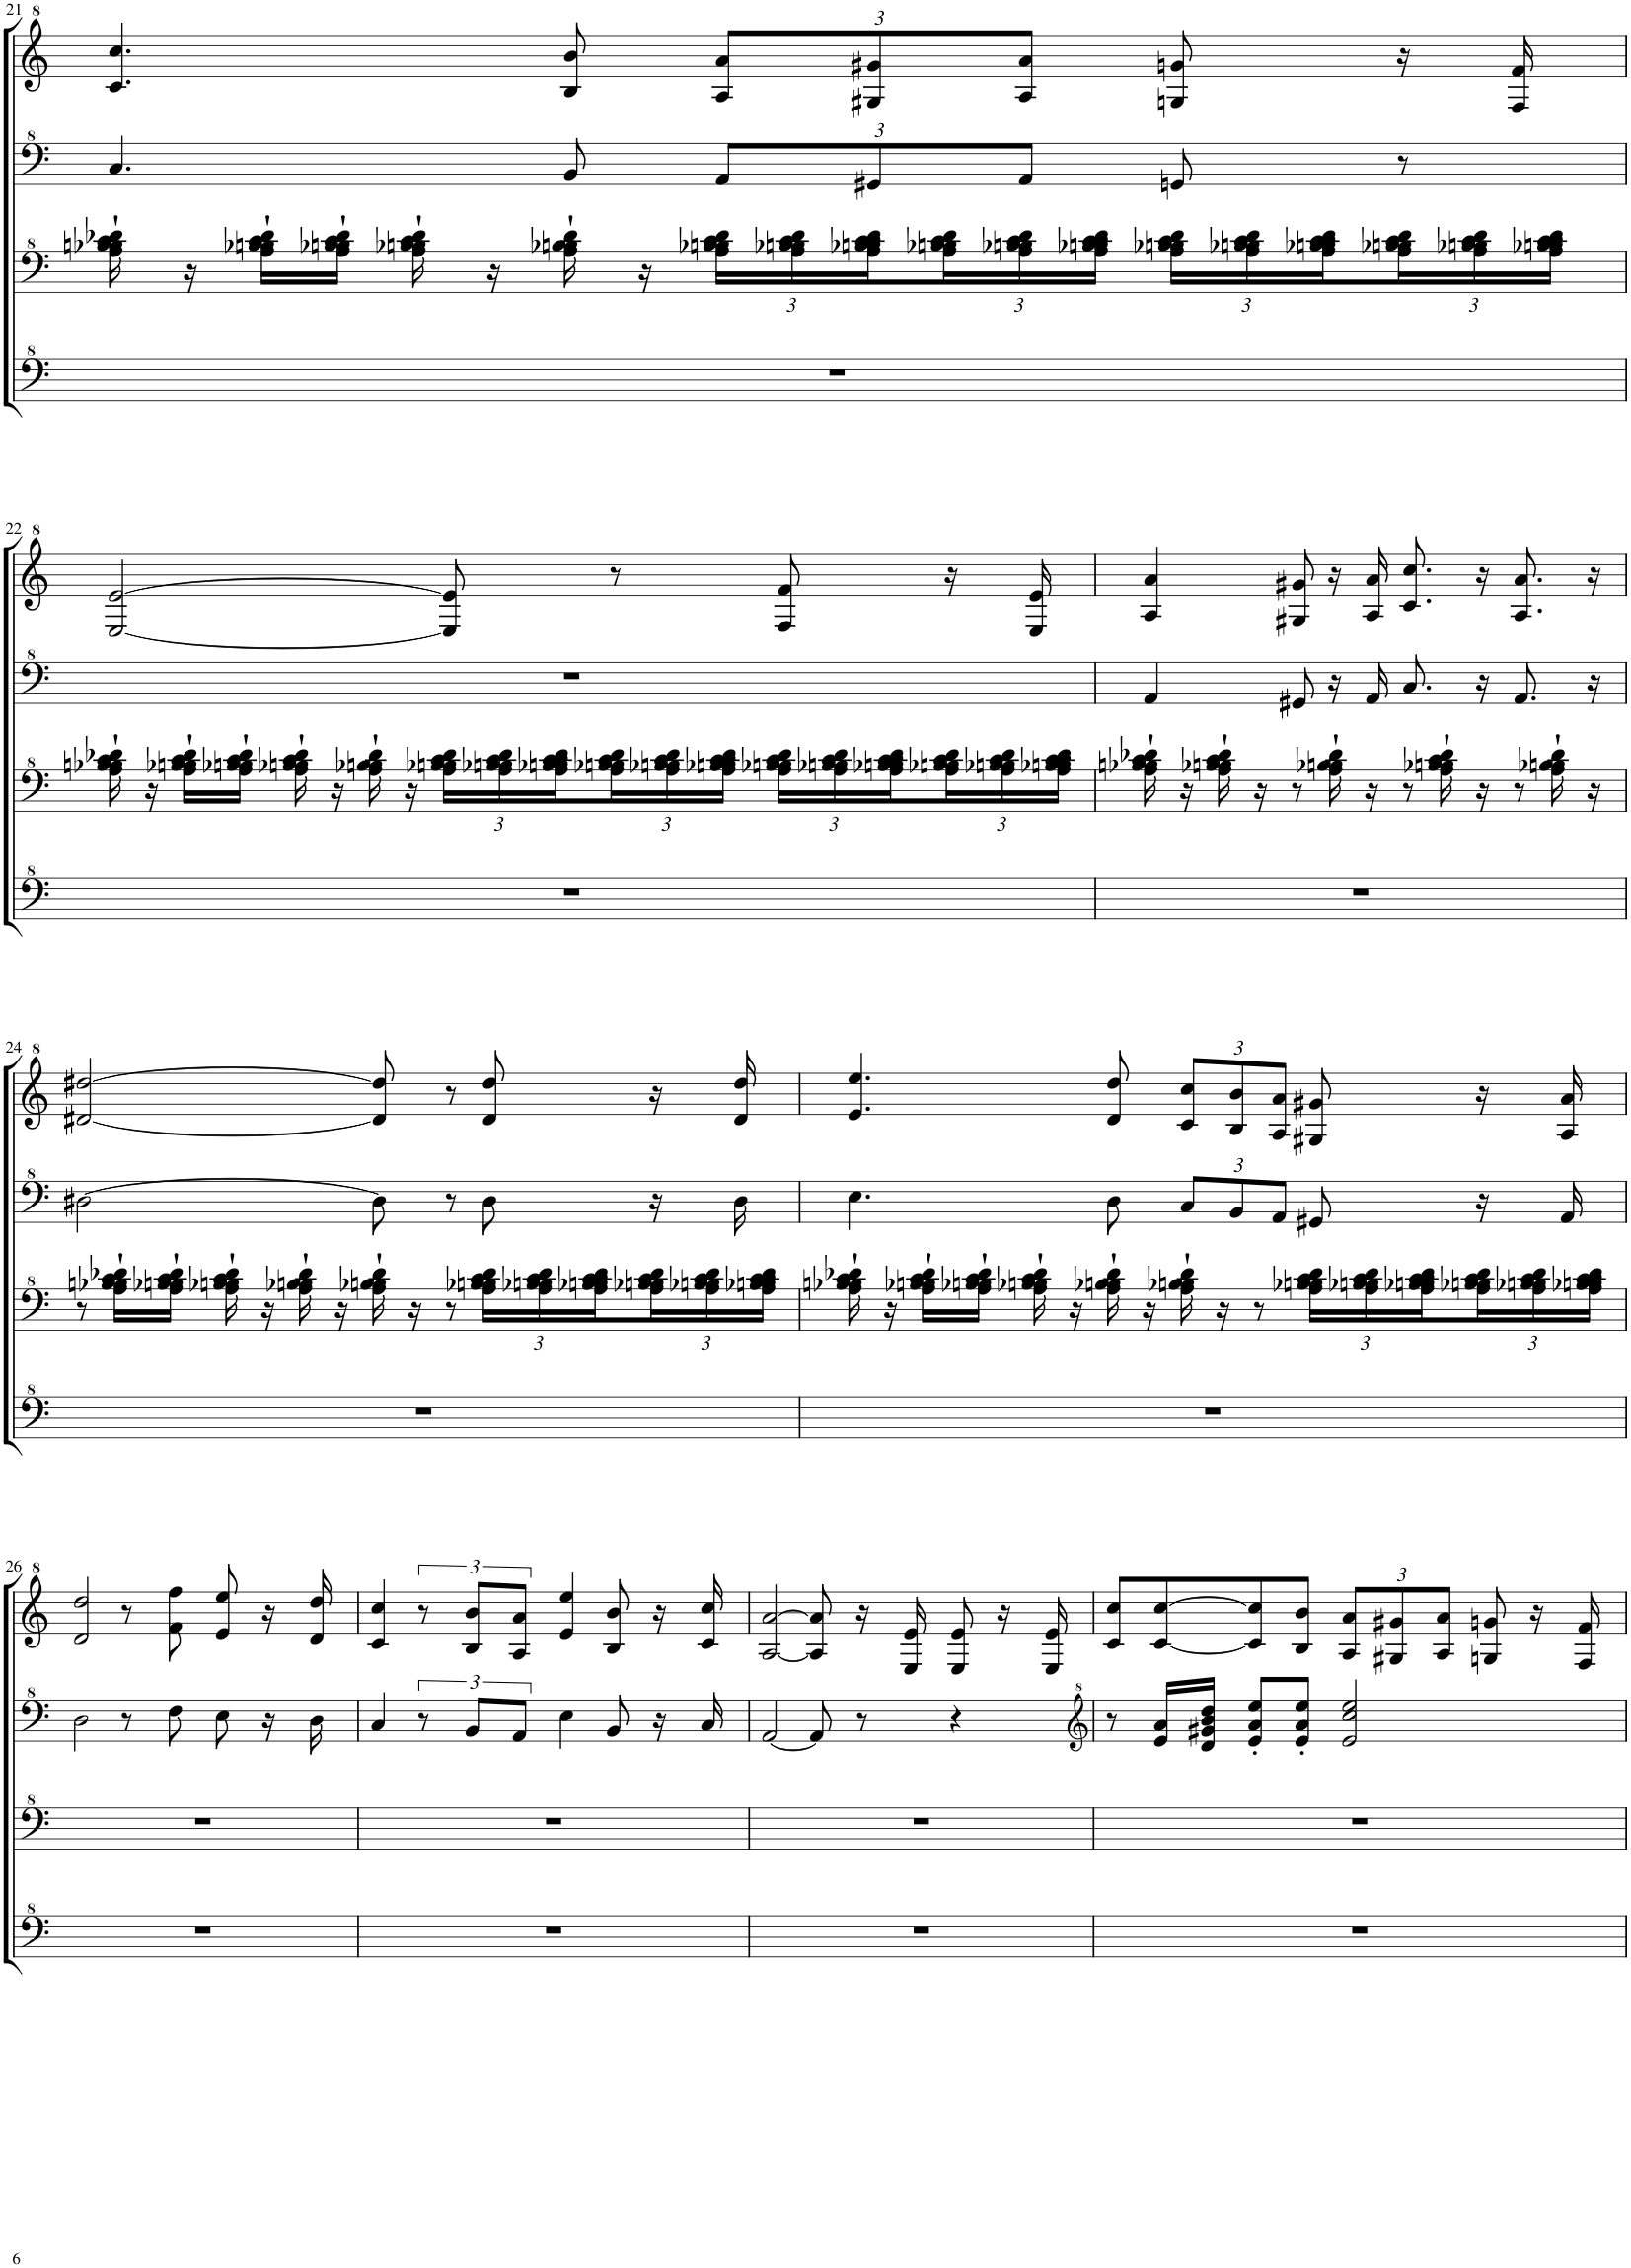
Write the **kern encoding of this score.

**kern	**kern	**kern	**kern
*part1	*part1	*part1	*part1
*staff4	*staff3	*staff2	*staff1
*I"Model III	*	*	*
!!LO:PB:g=z
*clefF^4	*clefF^4	*clefF^4	*clefG^2
*k[]	*k[]	*k[]	*k[]
*M4/4	*M4/4	*M4/4	*M4/4
=21	=21	=21	=21
1r	16a\` 16b-X\` 16bn\` 16cc\` 16dd-X\`	4.c/	4.cc/ 4.ccc/
.	16r	.	.
.	16a\` 16b-X\` 16bn\` 16cc\` 16dd-\`LL	.	.
.	16a\` 16b-X\` 16bn\` 16cc\` 16dd-\`JJ	.	.
.	16a\` 16b-X\` 16bn\` 16cc\` 16dd-\`	.	.
.	16r	.	.
.	16a\` 16b-X\` 16bn\` 16dd-\`	8B/	8b/ 8bb/
.	16r	.	.
*	*Xbrackettup	*Xbrackettup	*Xbrackettup
.	24a\ 24b-X\ 24bn\ 24cc\ 24dd-\LL	12A/L	12a/ 12aa/L
.	24a\ 24b-X\ 24bn\ 24cc\ 24dd-\	.	.
.	24a\ 24b-X\ 24bn\ 24bn\ 24cc\ 24cc\ 24dd-\	12G#X/	12g#X/ 12gg#X/
.	24a\ 24b-X\ 24bn\ 24cc\ 24dd-\	.	.
.	24a\ 24b-X\ 24bn\ 24cc\ 24dd-\	12A/J	12a/ 12aa/J
.	24a\ 24b-X\ 24bn\ 24bn\ 24cc\ 24cc\ 24dd-\JJ	.	.
.	24a\ 24b-X\ 24bn\ 24cc\ 24dd-\LL	8Gn/	8gn/ 8ggn/
.	24a\ 24b-X\ 24bn\ 24cc\ 24dd-\	.	.
.	24a\ 24b-X\ 24bn\ 24bn\ 24cc\ 24cc\ 24dd-\	.	.
.	24a\ 24b-X\ 24bn\ 24cc\ 24dd-\	8r	16r
.	24a\ 24b-X\ 24bn\ 24cc\ 24dd-\	.	.
.	.	.	16f/ 16ff/
.	24a\ 24b-X\ 24bn\ 24bn\ 24cc\ 24cc\ 24dd-\JJ	.	.
!!LO:LB:g=z
=22	=22	=22	=22
1r	16a\` 16b-X\` 16bn\` 16cc\` 16dd-X\`	1r	[2e/ [2ee/
.	16r	.	.
.	16a\` 16b-X\` 16bn\` 16cc\` 16dd-\`LL	.	.
.	16a\` 16b-X\` 16bn\` 16cc\` 16dd-\`JJ	.	.
.	16a\` 16b-X\` 16bn\` 16cc\` 16dd-\`	.	.
.	16r	.	.
.	16a\` 16b-X\` 16bn\` 16dd-\`	.	.
.	16r	.	.
.	24a\ 24b-X\ 24bn\ 24cc\ 24dd-\LL	.	8e/] 8ee/]
.	24a\ 24b-X\ 24bn\ 24cc\ 24dd-\	.	.
.	24a\ 24b-X\ 24bn\ 24bn\ 24cc\ 24cc\ 24dd-\	.	.
.	24a\ 24b-X\ 24bn\ 24cc\ 24dd-\	.	8r
.	24a\ 24b-X\ 24bn\ 24cc\ 24dd-\	.	.
.	24a\ 24b-X\ 24bn\ 24bn\ 24cc\ 24cc\ 24dd-\JJ	.	.
.	24a\ 24b-X\ 24bn\ 24cc\ 24dd-\LL	.	8f/ 8ff/
.	24a\ 24b-X\ 24bn\ 24cc\ 24dd-\	.	.
.	24a\ 24b-X\ 24bn\ 24bn\ 24cc\ 24cc\ 24dd-\	.	.
.	24a\ 24b-X\ 24bn\ 24cc\ 24dd-\	.	16r
.	24a\ 24b-X\ 24bn\ 24cc\ 24dd-\	.	.
.	.	.	16e/ 16ee/
.	24a\ 24b-X\ 24bn\ 24bn\ 24cc\ 24cc\ 24dd-\JJ	.	.
=23	=23	=23	=23
1r	16a\` 16b-X\` 16bn\` 16cc\` 16dd-X\`	4A/	4a/ 4aa/
.	16r	.	.
.	16a\` 16b-X\` 16bn\` 16cc\` 16dd-\`	.	.
.	16r	.	.
.	8r	8G#X/	8g#X/ 8gg#X/
.	16a\` 16b-X\` 16bn\` 16dd-\`	16r	16r
.	16r	16A/	16a/ 16aa/
.	8r	8.c/	8.cc/ 8.ccc/
.	16a\` 16b-X\` 16bn\` 16cc\` 16dd-\`	.	.
.	16r	16r	16r
.	8r	8.A/	8.a/ 8.aa/
.	16a\` 16b-X\` 16bn\` 16dd-\`	.	.
.	16r	16r	16r
!!LO:LB:g=z
=24	=24	=24	=24
1r	8r	[2d#X\	[2dd#X/ [2ddd#X/
.	16a\` 16b-X\` 16bn\` 16cc\` 16dd-X\`LL	.	.
.	16a\` 16b-X\` 16bn\` 16cc\` 16dd-\`JJ	.	.
.	16a\` 16b-X\` 16bn\` 16cc\` 16dd-\`	.	.
.	16r	.	.
.	16a\` 16b-X\` 16bn\` 16dd-\`	.	.
.	16r	.	.
.	16a\` 16b-X\` 16bn\` 16dd-\`	8d#\]	8dd#/] 8ddd#/]
.	16r	.	.
.	8r	8r	8r
.	24a\ 24b-X\ 24bn\ 24cc\ 24dd-\LL	8d#\	8dd#/ 8ddd#/
.	24a\ 24b-X\ 24bn\ 24cc\ 24dd-\	.	.
.	24a\ 24b-X\ 24bn\ 24bn\ 24cc\ 24cc\ 24dd-\	.	.
.	24a\ 24b-X\ 24bn\ 24cc\ 24dd-\	16r	16r
.	24a\ 24b-X\ 24bn\ 24cc\ 24dd-\	.	.
.	.	16d#\	16dd#/ 16ddd#/
.	24a\ 24b-X\ 24bn\ 24bn\ 24cc\ 24cc\ 24dd-\JJ	.	.
=25	=25	=25	=25
1r	16a\` 16b-X\` 16bn\` 16cc\` 16dd-X\`	4.e\	4.ee/ 4.eee/
.	16r	.	.
.	16a\` 16b-X\` 16bn\` 16cc\` 16dd-\`LL	.	.
.	16a\` 16b-X\` 16bn\` 16cc\` 16dd-\`JJ	.	.
.	16a\` 16b-X\` 16bn\` 16cc\` 16dd-\`	.	.
.	16r	.	.
.	16a\` 16b-X\` 16bn\` 16dd-\`	8d\	8dd/ 8ddd/
.	16r	.	.
.	16a\` 16b-X\` 16bn\` 16dd-\`	12c/L	12cc/ 12ccc/L
.	16r	.	.
.	.	12B/	12b/ 12bb/
.	8r	.	.
.	.	12A/J	12a/ 12aa/J
.	24a\ 24b-X\ 24bn\ 24cc\ 24dd-\LL	8G#X/	8g#X/ 8gg#X/
.	24a\ 24b-X\ 24bn\ 24cc\ 24dd-\	.	.
.	24a\ 24b-X\ 24bn\ 24bn\ 24cc\ 24cc\ 24dd-\	.	.
.	24a\ 24b-X\ 24bn\ 24cc\ 24dd-\	16r	16r
.	24a\ 24b-X\ 24bn\ 24cc\ 24dd-\	.	.
.	.	16A/	16a/ 16aa/
.	24a\ 24b-X\ 24bn\ 24bn\ 24cc\ 24cc\ 24dd-\JJ	.	.
!!LO:LB:g=z
=26	=26	=26	=26
1r	1r	2d\	2dd/ 2ddd/
.	.	8r	8r
.	.	8f\	8ff\ 8fff\
.	.	8e\	8ee/ 8eee/
.	.	16r	16r
.	.	16d\	16dd/ 16ddd/
=27	=27	=27	=27
1r	1r	4c/	4cc/ 4ccc/
*	*	*brackettup	*brackettup
.	.	12r	12r
.	.	12B/L	12b/ 12bb/L
.	.	12A/J	12a/ 12aa/J
.	.	4e\	4ee/ 4eee/
.	.	8B/	8b/ 8bb/
.	.	16r	16r
.	.	16c/	16cc/ 16ccc/
=28	=28	=28	=28
1r	1r	[2A/	[2a/ [2aa/
.	.	8A/]	8a/] 8aa/]
.	.	8r	16r
.	.	.	16e/ 16ee/
.	.	4r	8e/ 8ee/
.	.	.	16r
.	.	.	16e/ 16ee/
=29	=29	=29	=29
*	*	*clefG^2	*
1r	1r	8r	8cc/ 8ccc/L
.	.	16ee/ 16aa/LL	[8cc/ [8ccc/
.	.	16dd/ 16gg#X/ 16bb/ 16ddd/JJ	.
.	.	8ee/' 8aa/' 8eee/'L	8cc/] 8ccc/]
.	.	8ee/' 8aa/' 8eee/'J	8b/ 8bb/J
*	*	*	*Xbrackettup
.	.	2ee/ 2ccc/ 2eee/	12a/ 12aa/L
.	.	.	12g#X/ 12gg#X/
.	.	.	12a/ 12aa/J
.	.	.	8gn/ 8ggn/
.	.	.	16r
.	.	.	16f/ 16ff/
=	=	=	=
*-	*-	*-	*-
